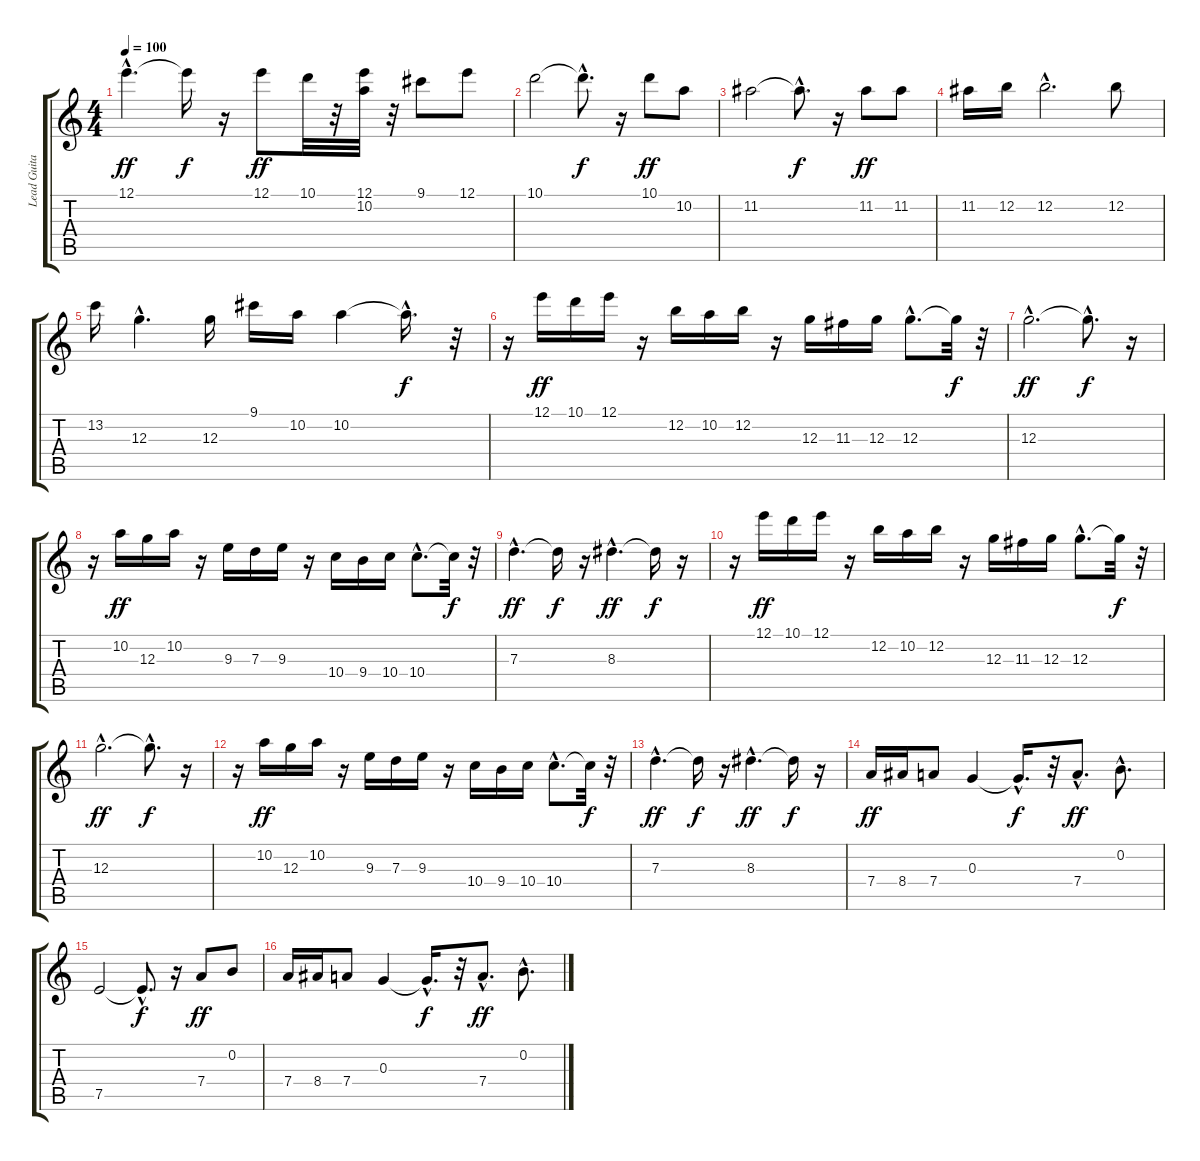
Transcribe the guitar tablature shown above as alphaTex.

\track ("Lead Guitar" "Lead Guita") {instrument distortionguitar}
\staff {score tabs}
\tuning (E4 B3 G3 D3 A2 E2) {hide}
\ts (4 4)
\tempo 100
\clef g2
\ks c
12.1{hac}.4{d dy ff} 12.1{t}.16{dy f} r.16 12.1.8{dy ff} 10.1.32 r.32 (12.1 10.2).32 r.32 9.1.8 12.1.8 |
10.1.2 10.1{hac t}.8{d dy f} r.16 10.1.8{dy ff} 10.2.8 |
11.2.2 11.2{hac t}.8{d dy f} r.16 11.2.8{dy ff} 11.2.8 |
11.2.16 12.2.16 12.2{hac}.2{d} 12.2.8 |
13.2.16 12.3{hac}.4{d} 12.3.16 9.1.16 10.2.16 10.2.4 10.2{hac t}.16{d dy f} r.32 |
r.16 12.1.16{dy ff} 10.1.16 12.1.16 r.16 12.2.16 10.2.16 12.2.16 r.16 12.3.16 11.3.16 12.3.16 12.3{hac}.8{d} 12.3{t}.32{dy f} r.32 |
12.3{hac}.2{d dy ff} 12.3{hac t}.8{d dy f} r.16 |
r.16 10.2.16{dy ff} 12.3.16 10.2.16 r.16 9.3.16 7.3.16 9.3.16 r.16 10.4.16 9.4.16 10.4.16 10.4{hac}.8{d} 10.4{t}.32{dy f} r.32 |
7.3{hac}.4{d dy ff} 7.3{t}.16{dy f} r.16 8.3{hac}.4{d dy ff} 8.3{t}.16{dy f} r.16 |
r.16 12.1.16{dy ff} 10.1.16 12.1.16 r.16 12.2.16 10.2.16 12.2.16 r.16 12.3.16 11.3.16 12.3.16 12.3{hac}.8{d} 12.3{t}.32{dy f} r.32 |
12.3{hac}.2{d dy ff} 12.3{hac t}.8{d dy f} r.16 |
r.16 10.2.16{dy ff} 12.3.16 10.2.16 r.16 9.3.16 7.3.16 9.3.16 r.16 10.4.16 9.4.16 10.4.16 10.4{hac}.8{d} 10.4{t}.32{dy f} r.32 |
7.3{hac}.4{d dy ff} 7.3{t}.16{dy f} r.16 8.3{hac}.4{d dy ff} 8.3{t}.16{dy f} r.16 |
7.4.16{dy ff} 8.4.16 7.4.8 0.3.4 0.3{hac t}.16{d dy f} r.32 7.4{hac}.8{d dy ff} 0.2{hac}.8{d} |
7.5.2 7.5{hac t}.8{d dy f} r.16 7.4.8{dy ff} 0.2.8 |
7.4.16 8.4.16 7.4.8 0.3.4 0.3{hac t}.16{d dy f} r.32 7.4{hac}.8{d dy ff} 0.2{hac}.8{d}
